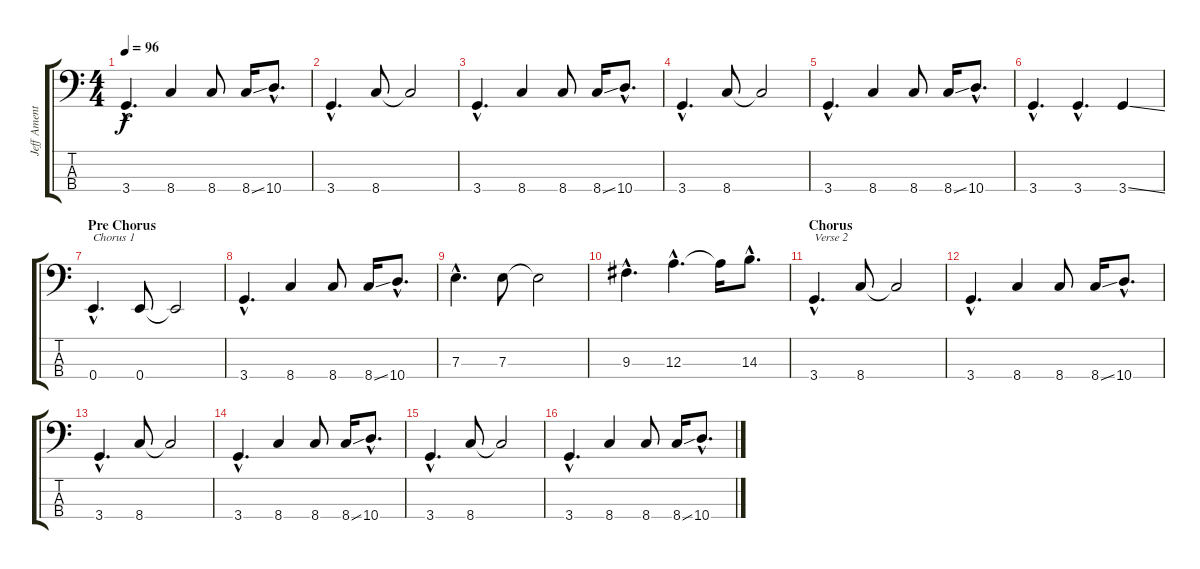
\track ("Jeff Ament" "Jeff Ament") {instrument fretlessbass}
\staff {score tabs}
\tuning (G2 D2 A1 E1) {hide}
\ts (4 4)
\tempo 96
\clef f4
\ks c
3.4{hac}.4{d dy f} 8.4.4 8.4.8 8.4{ss}.16 10.4{hac}.8{d} |
3.4{hac}.4{d} 8.4.8 8.4{t}.2 |
3.4{hac}.4{d} 8.4.4 8.4.8 8.4{ss}.16 10.4{hac}.8{d} |
3.4{hac}.4{d} 8.4.8 8.4{t}.2 |
3.4{hac}.4{d} 8.4.4 8.4.8 8.4{ss}.16 10.4{hac}.8{d} |
3.4{hac}.4{d} 3.4{hac}.4{d} 3.4{ss}.4 |
\section ("" "Pre Chorus")
0.4{hac}.4{d txt "Chorus 1"} 0.4.8 0.4{t}.2 |
3.4{hac}.4{d} 8.4.4 8.4.8 8.4{ss}.16 10.4{hac}.8{d} |
7.3{hac}.4{d} 7.3.8 7.3{t}.2 |
9.3{hac}.4{d} 12.3{hac}.4{d} 12.3{t}.16 14.3{hac}.8{d} |
\section ("" "Chorus")
3.4{hac}.4{d txt "Verse 2"} 8.4.8 8.4{t}.2 |
3.4{hac}.4{d} 8.4.4 8.4.8 8.4{ss}.16 10.4{hac}.8{d} |
3.4{hac}.4{d} 8.4.8 8.4{t}.2 |
3.4{hac}.4{d} 8.4.4 8.4.8 8.4{ss}.16 10.4{hac}.8{d} |
3.4{hac}.4{d} 8.4.8 8.4{t}.2 |
3.4{hac}.4{d} 8.4.4 8.4.8 8.4{ss}.16 10.4{hac}.8{d}
